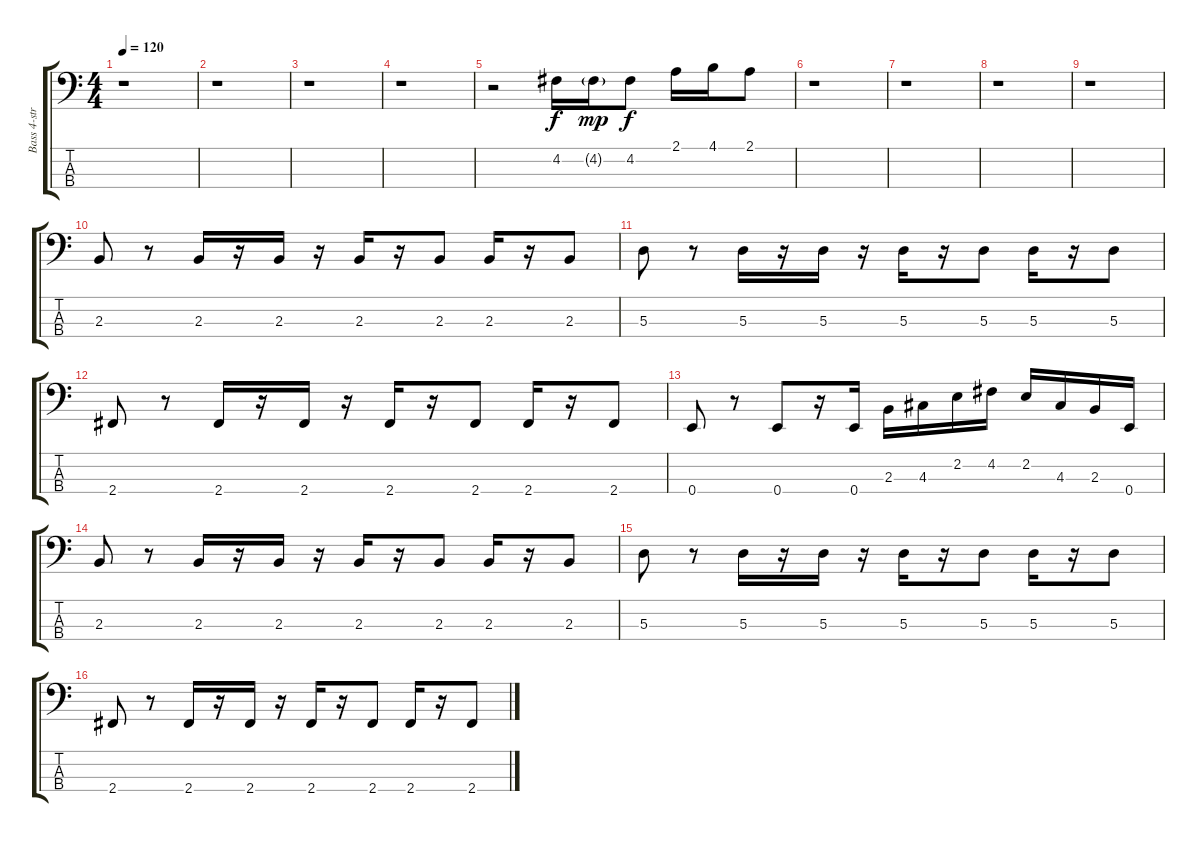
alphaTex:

\track ("Bass 4-str" "Bass 4-str") {instrument electricbassfinger}
\staff {score tabs}
\tuning (G2 D2 A1 E1) {hide}
\ts (4 4)
\tempo 120
\clef f4
\ks c
r.1{dy f} |
r.1 |
r.1 |
r.1 |
r.2 4.2.16 4.2{g}.16{dy mp} 4.2.8{dy f} 2.1.16 4.1.16 2.1.8 |
\section ("" "")
r.1 |
r.1 |
r.1 |
r.1 |
\section ("" "")
2.3.8 r.8 2.3.16 r.16 2.3.16 r.16 2.3.16 r.16 2.3.8 2.3.16 r.16 2.3.8 |
5.3.8 r.8 5.3.16 r.16 5.3.16 r.16 5.3.16 r.16 5.3.8 5.3.16 r.16 5.3.8 |
2.4.8 r.8 2.4.16 r.16 2.4.16 r.16 2.4.16 r.16 2.4.8 2.4.16 r.16 2.4.8 |
0.4.8 r.8 0.4.8 r.16 0.4.16 2.3.16 4.3.16 2.2.16 4.2.16 2.2.16 4.3.16 2.3.16 0.4.16 |
2.3.8 r.8 2.3.16 r.16 2.3.16 r.16 2.3.16 r.16 2.3.8 2.3.16 r.16 2.3.8 |
5.3.8 r.8 5.3.16 r.16 5.3.16 r.16 5.3.16 r.16 5.3.8 5.3.16 r.16 5.3.8 |
2.4.8 r.8 2.4.16 r.16 2.4.16 r.16 2.4.16 r.16 2.4.8 2.4.16 r.16 2.4.8
